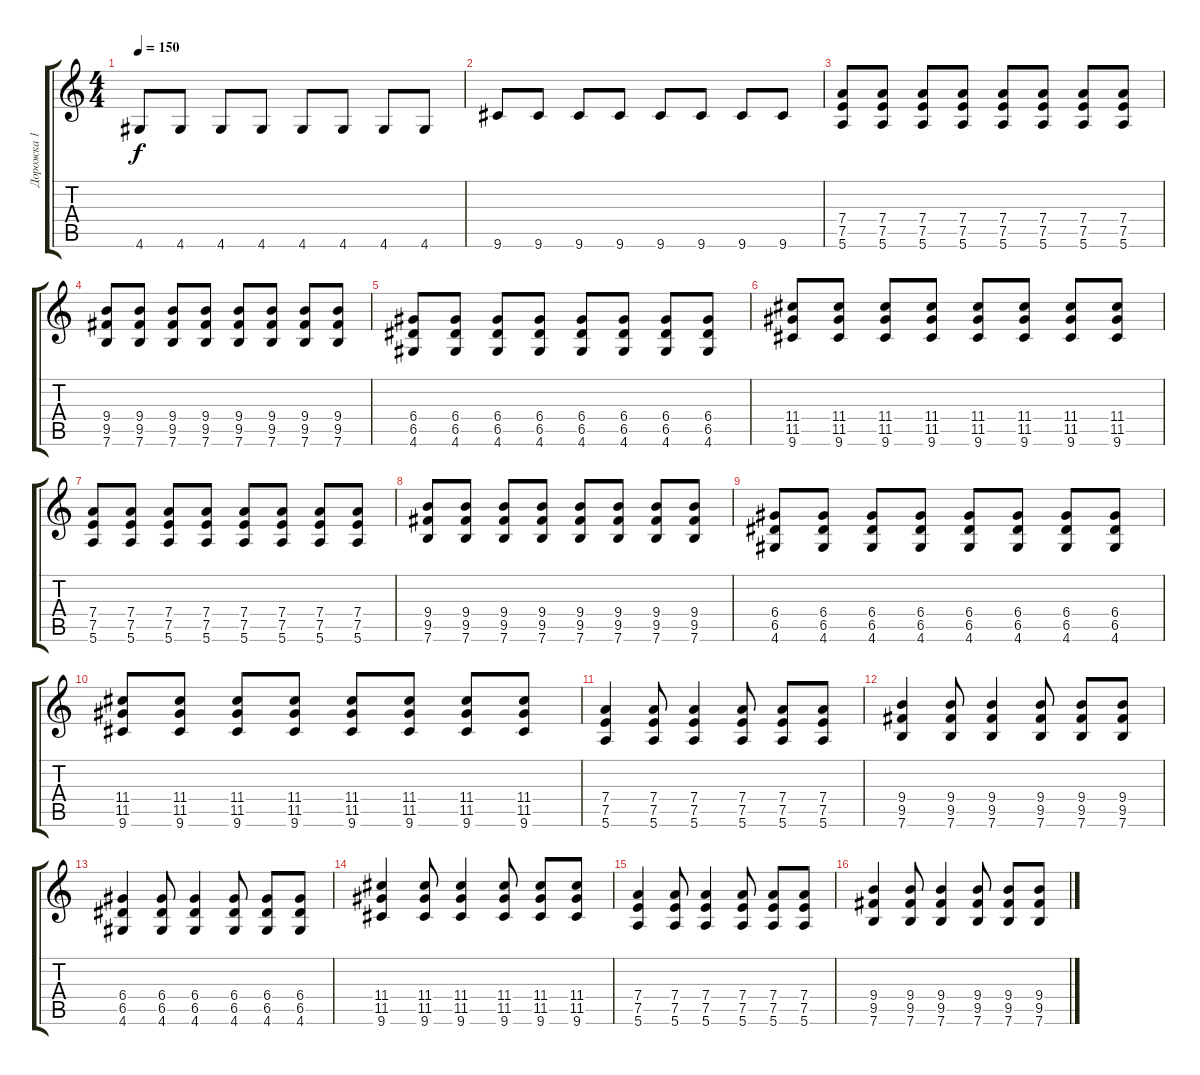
\track ("Дорожка 1" "Дорожка 1") {instrument distortionguitar}
\staff {score tabs}
\tuning (E4 B3 G3 D3 A2 E2) {hide}
\ts (4 4)
\tempo 150
\clef g2
\ks c
4.6.8{dy f} 4.6.8 4.6.8 4.6.8 4.6.8 4.6.8 4.6.8 4.6.8 |
9.6.8 9.6.8 9.6.8 9.6.8 9.6.8 9.6.8 9.6.8 9.6.8 |
(7.4 7.5 5.6).8 (7.4 7.5 5.6).8 (7.4 7.5 5.6).8 (7.4 7.5 5.6).8 (7.4 7.5 5.6).8 (7.4 7.5 5.6).8 (7.4 7.5 5.6).8 (7.4 7.5 5.6).8 |
(9.4 9.5 7.6).8 (9.4 9.5 7.6).8 (9.4 9.5 7.6).8 (9.4 9.5 7.6).8 (9.4 9.5 7.6).8 (9.4 9.5 7.6).8 (9.4 9.5 7.6).8 (9.4 9.5 7.6).8 |
(6.4 6.5 4.6).8 (6.4 6.5 4.6).8 (6.4 6.5 4.6).8 (6.4 6.5 4.6).8 (6.4 6.5 4.6).8 (6.4 6.5 4.6).8 (6.4 6.5 4.6).8 (6.4 6.5 4.6).8 |
(11.4 11.5 9.6).8 (11.4 11.5 9.6).8 (11.4 11.5 9.6).8 (11.4 11.5 9.6).8 (11.4 11.5 9.6).8 (11.4 11.5 9.6).8 (11.4 11.5 9.6).8 (11.4 11.5 9.6).8 |
(7.4 7.5 5.6).8 (7.4 7.5 5.6).8 (7.4 7.5 5.6).8 (7.4 7.5 5.6).8 (7.4 7.5 5.6).8 (7.4 7.5 5.6).8 (7.4 7.5 5.6).8 (7.4 7.5 5.6).8 |
(9.4 9.5 7.6).8 (9.4 9.5 7.6).8 (9.4 9.5 7.6).8 (9.4 9.5 7.6).8 (9.4 9.5 7.6).8 (9.4 9.5 7.6).8 (9.4 9.5 7.6).8 (9.4 9.5 7.6).8 |
(6.4 6.5 4.6).8 (6.4 6.5 4.6).8 (6.4 6.5 4.6).8 (6.4 6.5 4.6).8 (6.4 6.5 4.6).8 (6.4 6.5 4.6).8 (6.4 6.5 4.6).8 (6.4 6.5 4.6).8 |
(11.4 11.5 9.6).8 (11.4 11.5 9.6).8 (11.4 11.5 9.6).8 (11.4 11.5 9.6).8 (11.4 11.5 9.6).8 (11.4 11.5 9.6).8 (11.4 11.5 9.6).8 (11.4 11.5 9.6).8 |
(7.4 7.5 5.6).4 (7.4 7.5 5.6).8 (7.4 7.5 5.6).4 (7.4 7.5 5.6).8 (7.4 7.5 5.6).8 (7.4 7.5 5.6).8 |
(9.4 9.5 7.6).4 (9.4 9.5 7.6).8 (9.4 9.5 7.6).4 (9.4 9.5 7.6).8 (9.4 9.5 7.6).8 (9.4 9.5 7.6).8 |
(6.4 6.5 4.6).4 (6.4 6.5 4.6).8 (6.4 6.5 4.6).4 (6.4 6.5 4.6).8 (6.4 6.5 4.6).8 (6.4 6.5 4.6).8 |
(11.4 11.5 9.6).4 (11.4 11.5 9.6).8 (11.4 11.5 9.6).4 (11.4 11.5 9.6).8 (11.4 11.5 9.6).8 (11.4 11.5 9.6).8 |
(7.4 7.5 5.6).4 (7.4 7.5 5.6).8 (7.4 7.5 5.6).4 (7.4 7.5 5.6).8 (7.4 7.5 5.6).8 (7.4 7.5 5.6).8 |
(9.4 9.5 7.6).4 (9.4 9.5 7.6).8 (9.4 9.5 7.6).4 (9.4 9.5 7.6).8 (9.4 9.5 7.6).8 (9.4 9.5 7.6).8
